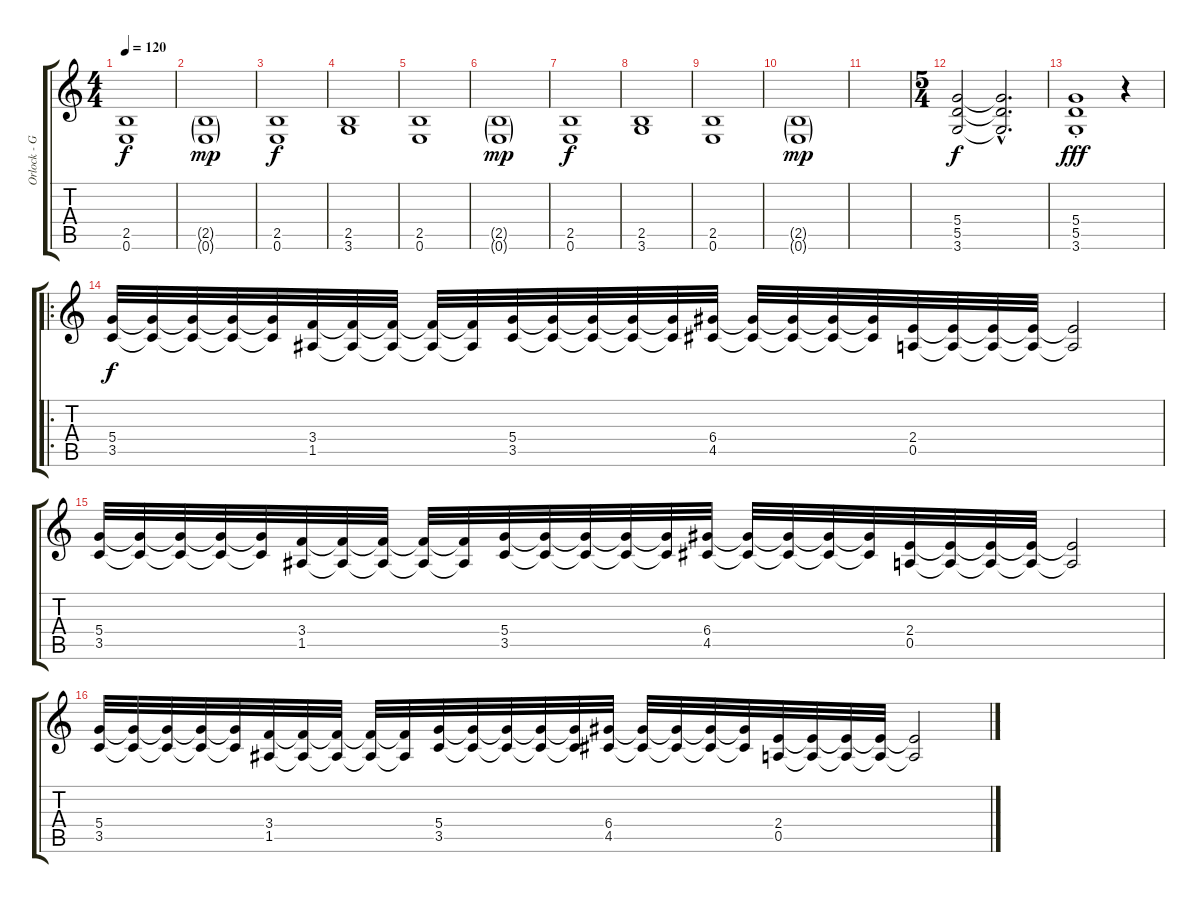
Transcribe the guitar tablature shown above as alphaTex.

\track ("Orlock - Guitar - (Six String)" "Orlock - G") {instrument distortionguitar}
\staff {score tabs}
\tuning (E4 B3 G3 D3 A2 E2) {hide}
\ts (4 4)
\tempo 120
\clef g2
\ks c
(2.5 0.6).1{dy f} |
(2.5{g} 0.6{g}).1{dy mp} |
(2.5 0.6).1{dy f} |
(2.5 3.6).1 |
(2.5 0.6).1 |
(2.5{g} 0.6{g}).1{dy mp} |
(2.5 0.6).1{dy f} |
(2.5 3.6).1 |
(2.5 0.6).1 |
(2.5{g} 0.6{g}).1{dy mp} |
|
\ts (5 4)
(5.4 5.5 3.6).2{dy f} (5.4{hac t} 5.5{hac t} 3.6{hac t}).2{d} |
(5.4{st} 5.5{st} 3.6{st}).1{dy fff} r.4 |
\ro
(5.4 3.5).32{dy f} (5.4{t} 3.5{t}).32 (5.4{t} 3.5{t}).32 (5.4{t} 3.5{t}).32 (5.4{t} 3.5{t}).32 (3.4 1.5).32 (3.4{t} 1.5{t}).32 (3.4{t} 1.5{t}).32 (3.4{t} 1.5{t}).32 (3.4{t} 1.5{t}).32 (5.4 3.5).32 (5.4{t} 3.5{t}).32 (5.4{t} 3.5{t}).32 (5.4{t} 3.5{t}).32 (5.4{t} 3.5{t}).32 (6.4 4.5).32 (6.4{t} 4.5{t}).32 (6.4{t} 4.5{t}).32 (6.4{t} 4.5{t}).32 (6.4{t} 4.5{t}).32 (2.4 0.5).32 (2.4{t} 0.5{t}).32 (2.4{t} 0.5{t}).32 (2.4{t} 0.5{t}).32 (2.4{t} 0.5{t}).2 |
(5.4 3.5).32 (5.4{t} 3.5{t}).32 (5.4{t} 3.5{t}).32 (5.4{t} 3.5{t}).32 (5.4{t} 3.5{t}).32 (3.4 1.5).32 (3.4{t} 1.5{t}).32 (3.4{t} 1.5{t}).32 (3.4{t} 1.5{t}).32 (3.4{t} 1.5{t}).32 (5.4 3.5).32 (5.4{t} 3.5{t}).32 (5.4{t} 3.5{t}).32 (5.4{t} 3.5{t}).32 (5.4{t} 3.5{t}).32 (6.4 4.5).32 (6.4{t} 4.5{t}).32 (6.4{t} 4.5{t}).32 (6.4{t} 4.5{t}).32 (6.4{t} 4.5{t}).32 (2.4 0.5).32 (2.4{t} 0.5{t}).32 (2.4{t} 0.5{t}).32 (2.4{t} 0.5{t}).32 (2.4{t} 0.5{t}).2 |
(5.4 3.5).32 (5.4{t} 3.5{t}).32 (5.4{t} 3.5{t}).32 (5.4{t} 3.5{t}).32 (5.4{t} 3.5{t}).32 (3.4 1.5).32 (3.4{t} 1.5{t}).32 (3.4{t} 1.5{t}).32 (3.4{t} 1.5{t}).32 (3.4{t} 1.5{t}).32 (5.4 3.5).32 (5.4{t} 3.5{t}).32 (5.4{t} 3.5{t}).32 (5.4{t} 3.5{t}).32 (5.4{t} 3.5{t}).32 (6.4 4.5).32 (6.4{t} 4.5{t}).32 (6.4{t} 4.5{t}).32 (6.4{t} 4.5{t}).32 (6.4{t} 4.5{t}).32 (2.4 0.5).32 (2.4{t} 0.5{t}).32 (2.4{t} 0.5{t}).32 (2.4{t} 0.5{t}).32 (2.4{t} 0.5{t}).2
